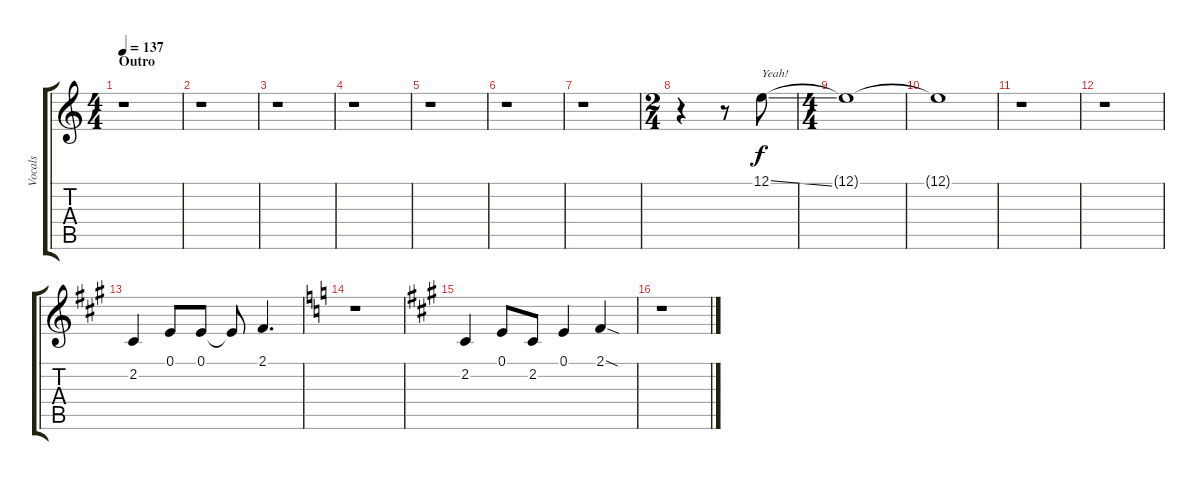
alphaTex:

\track ("Vocals" "Vocals") {instrument altosax}
\staff {score tabs}
\tuning (E4 B3 G3 D3 A2 E2) {hide}
\ts (4 4)
\section ("" "Outro")
\tempo 137
\clef g2
\ks c
r.1{dy f} |
r.1 |
r.1 |
r.1 |
r.1 |
r.1 |
r.1 |
\ts (2 4)
r.4 r.8 12.1{ss}.8{txt "Yeah!"} |
\ts (4 4)
12.1{t}.1 |
12.1{t}.1 |
r.1 |
r.1 |
\ks a
2.2.4 0.1.8 0.1.8 0.1{t}.8 2.1.4{d} |
\ks c
r.1 |
\ks a
2.2.4 0.1.8 2.2.8 0.1.4 2.1{sod}.4 |
r.1
